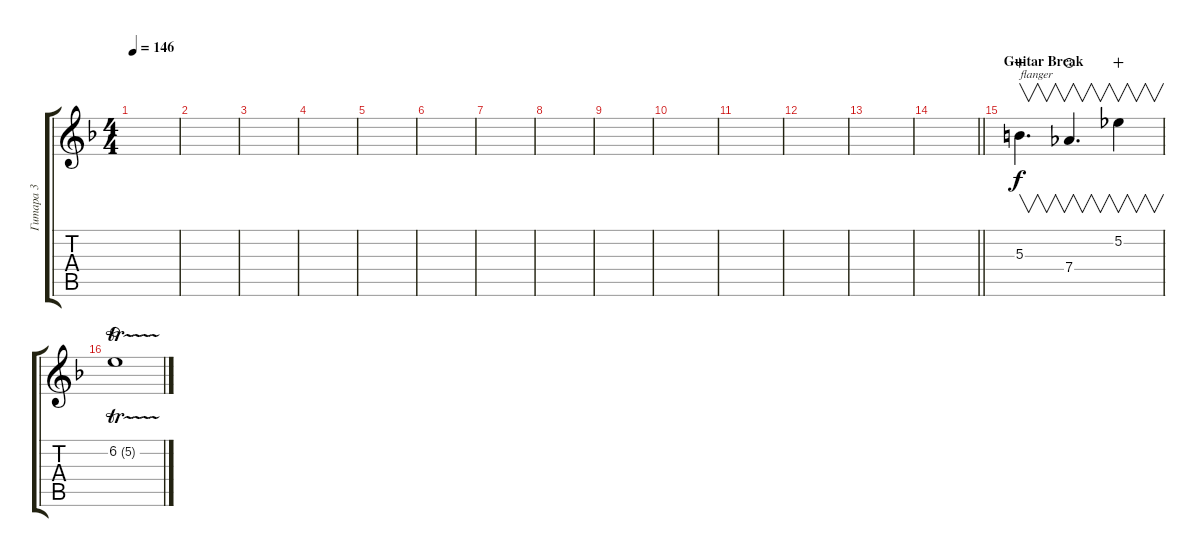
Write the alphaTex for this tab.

\track ("Гитара 3" "Гитара 3") {instrument distortionguitar}
\staff {score tabs}
\tuning (Eb4 Bb3 Gb3 Db3 Ab2 Db2) {hide}
\ts (4 4)
\tempo 146
\clef g2
\ks dminor
|
|
|
|
|
|
|
|
|
|
|
|
|
\barLineRight lightlight
|
\section ("" "Guitar Break")
5.3.4{v d txt "flanger" volume 9 instrument distortionguitar wahc} 7.4.4{v d waho} 5.2.4{v wahc} |
6.2{tr (5 16)}.1{waho}
